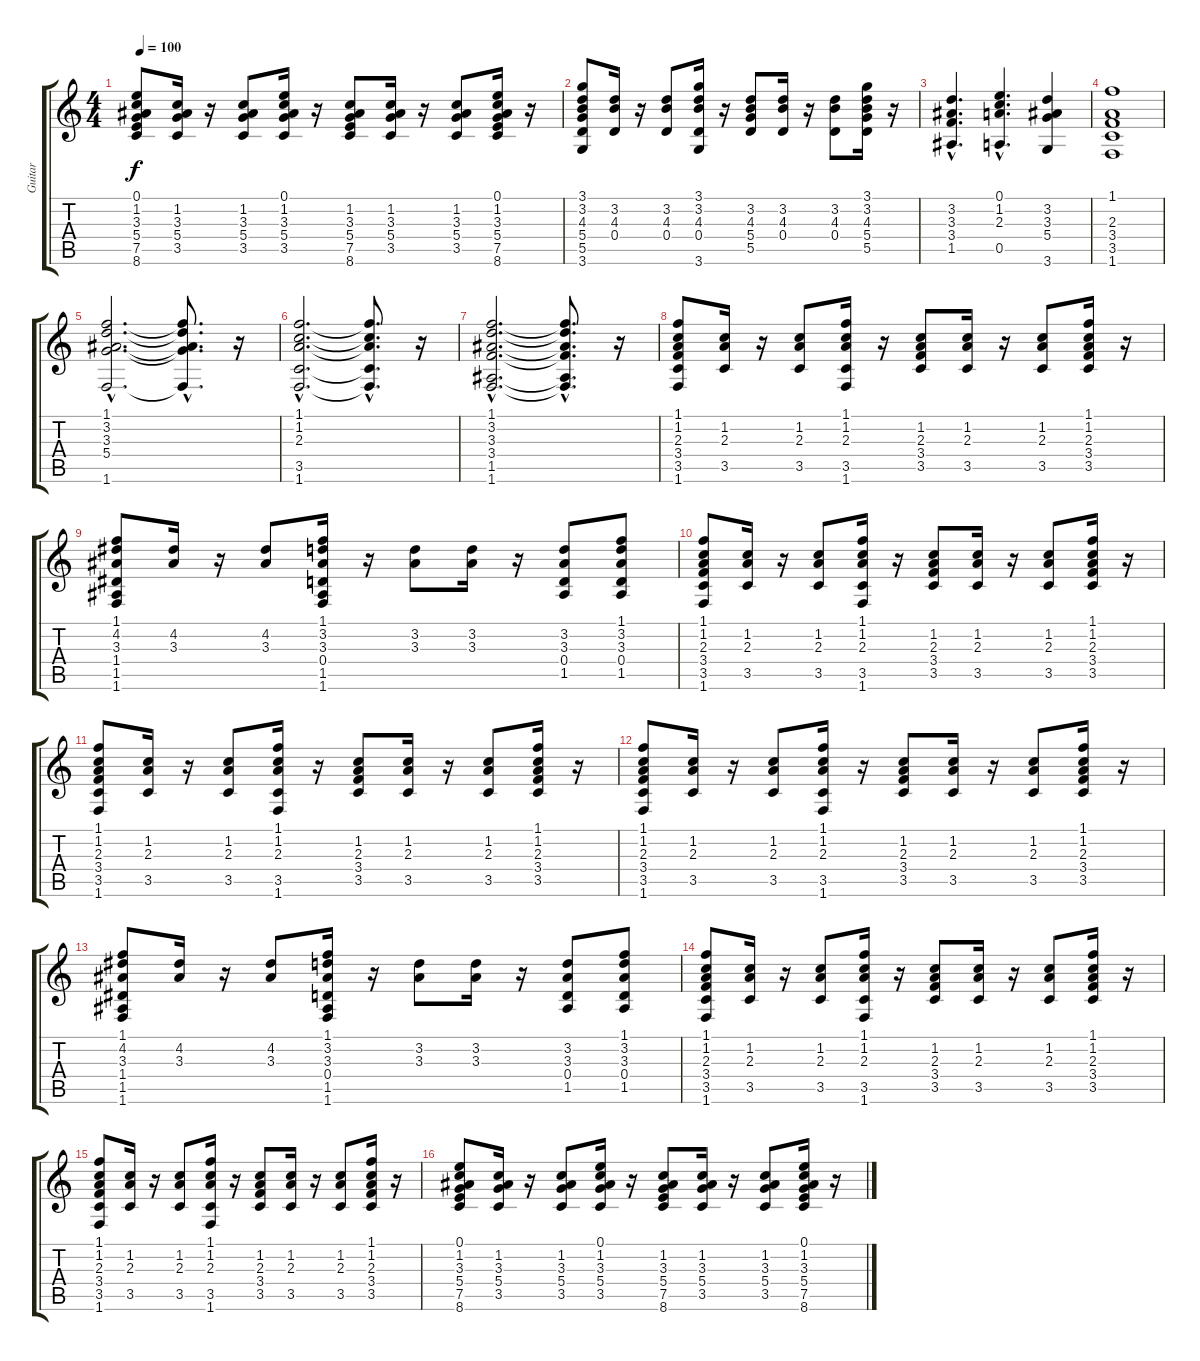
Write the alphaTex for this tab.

\track ("Guitar" "Guitar") {instrument acousticguitarsteel}
\staff {score tabs}
\tuning (E4 B3 G3 D3 A2 E2) {hide}
\ts (4 4)
\tempo 100
\clef g2
\ks c
(0.1 1.2 3.3 5.4 7.5 8.6).8{dy f} (1.2 3.3 5.4 3.5).16 r.16 (1.2 3.3 5.4 3.5).8 (0.1 1.2 3.3 5.4 3.5).16 r.16 (1.2 3.3 5.4 7.5 8.6).8 (1.2 3.3 5.4 3.5).16 r.16 (1.2 3.3 5.4 3.5).8 (0.1 1.2 3.3 5.4 7.5 8.6).16 r.16 |
(3.1 3.2 4.3 5.4 5.5 3.6).8 (3.2 4.3 0.4).16 r.16 (3.2 4.3 0.4).8 (3.1 3.2 4.3 0.4 3.6).16 r.16 (3.2 4.3 5.4 5.5).8 (3.2 4.3 0.4).16 r.16 (3.2 4.3 0.4).8 (3.1 3.2 4.3 5.4 5.5).16 r.16 |
(3.2{hac} 3.3{hac} 3.4{hac} 1.5{hac}).4{d} (0.1{hac} 1.2{hac} 2.3{hac} 0.5{hac}).4{d} (3.2 3.3 5.4 3.6).4 |
(1.1 2.3 3.4 3.5 1.6).1 |
(1.1{hac} 3.2{hac} 3.3{hac} 5.4{hac} 1.6{hac}).2{d} (1.1{hac t} 3.2{hac t} 3.3{hac t} 5.4{hac t} 1.6{hac t}).8{d} r.16 |
(1.1{hac} 1.2{hac} 2.3{hac} 3.5{hac} 1.6{hac}).2{d} (1.1{hac t} 1.2{hac t} 2.3{hac t} 3.5{hac t} 1.6{hac t}).8{d} r.16 |
(1.1{hac} 3.2{hac} 3.3{hac} 3.4{hac} 1.5{hac} 1.6{hac}).2{d} (1.1{hac t} 3.2{hac t} 3.3{hac t} 3.4{hac t} 1.5{hac t} 1.6{hac t}).8{d} r.16 |
(1.1 1.2 2.3 3.4 3.5 1.6).8 (1.2 2.3 3.5).16 r.16 (1.2 2.3 3.5).8 (1.1 1.2 2.3 3.5 1.6).16 r.16 (1.2 2.3 3.4 3.5).8 (1.2 2.3 3.5).16 r.16 (1.2 2.3 3.5).8 (1.1 1.2 2.3 3.4 3.5).16 r.16 |
(1.1 4.2 3.3 1.4 1.5 1.6).8 (4.2 3.3).16 r.16 (4.2 3.3).8 (1.1 3.2 3.3 0.4 1.5 1.6).16 r.16 (3.2 3.3).8 (3.2 3.3).16 r.16 (3.2 3.3 0.4 1.5).8 (1.1 3.2 3.3 0.4 1.5).8 |
(1.1 1.2 2.3 3.4 3.5 1.6).8 (1.2 2.3 3.5).16 r.16 (1.2 2.3 3.5).8 (1.1 1.2 2.3 3.5 1.6).16 r.16 (1.2 2.3 3.4 3.5).8 (1.2 2.3 3.5).16 r.16 (1.2 2.3 3.5).8 (1.1 1.2 2.3 3.4 3.5).16 r.16 |
(1.1 1.2 2.3 3.4 3.5 1.6).8 (1.2 2.3 3.5).16 r.16 (1.2 2.3 3.5).8 (1.1 1.2 2.3 3.5 1.6).16 r.16 (1.2 2.3 3.4 3.5).8 (1.2 2.3 3.5).16 r.16 (1.2 2.3 3.5).8 (1.1 1.2 2.3 3.4 3.5).16 r.16 |
(1.1 1.2 2.3 3.4 3.5 1.6).8 (1.2 2.3 3.5).16 r.16 (1.2 2.3 3.5).8 (1.1 1.2 2.3 3.5 1.6).16 r.16 (1.2 2.3 3.4 3.5).8 (1.2 2.3 3.5).16 r.16 (1.2 2.3 3.5).8 (1.1 1.2 2.3 3.4 3.5).16 r.16 |
(1.1 4.2 3.3 1.4 1.5 1.6).8 (4.2 3.3).16 r.16 (4.2 3.3).8 (1.1 3.2 3.3 0.4 1.5 1.6).16 r.16 (3.2 3.3).8 (3.2 3.3).16 r.16 (3.2 3.3 0.4 1.5).8 (1.1 3.2 3.3 0.4 1.5).8 |
(1.1 1.2 2.3 3.4 3.5 1.6).8 (1.2 2.3 3.5).16 r.16 (1.2 2.3 3.5).8 (1.1 1.2 2.3 3.5 1.6).16 r.16 (1.2 2.3 3.4 3.5).8 (1.2 2.3 3.5).16 r.16 (1.2 2.3 3.5).8 (1.1 1.2 2.3 3.4 3.5).16 r.16 |
(1.1 1.2 2.3 3.4 3.5 1.6).8 (1.2 2.3 3.5).16 r.16 (1.2 2.3 3.5).8 (1.1 1.2 2.3 3.5 1.6).16 r.16 (1.2 2.3 3.4 3.5).8 (1.2 2.3 3.5).16 r.16 (1.2 2.3 3.5).8 (1.1 1.2 2.3 3.4 3.5).16 r.16 |
(0.1 1.2 3.3 5.4 7.5 8.6).8 (1.2 3.3 5.4 3.5).16 r.16 (1.2 3.3 5.4 3.5).8 (0.1 1.2 3.3 5.4 3.5).16 r.16 (1.2 3.3 5.4 7.5 8.6).8 (1.2 3.3 5.4 3.5).16 r.16 (1.2 3.3 5.4 3.5).8 (0.1 1.2 3.3 5.4 7.5 8.6).16 r.16
